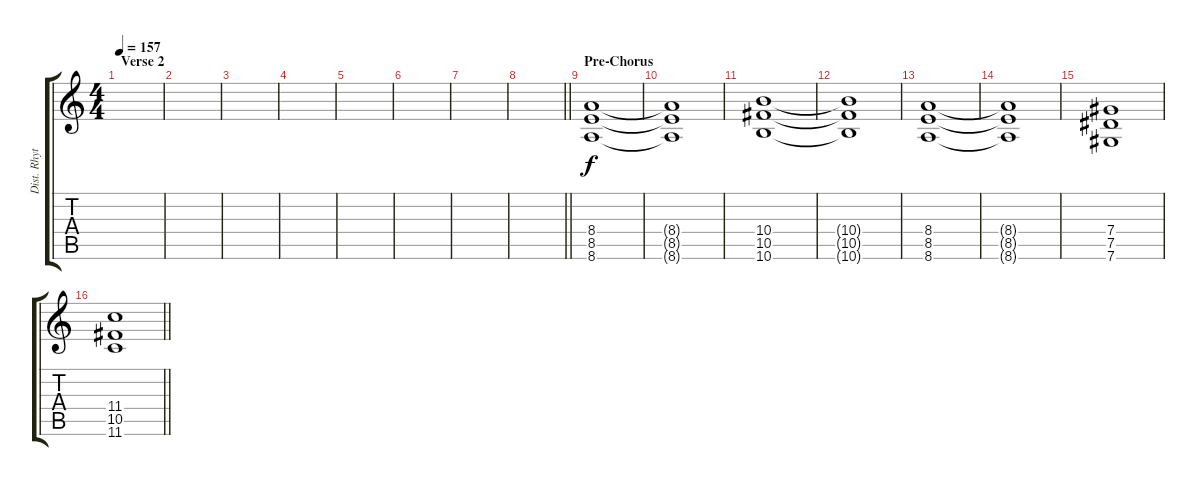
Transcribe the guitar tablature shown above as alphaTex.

\track ("Dist. Rhytm Guitar [L]" "Dist. Rhyt") {instrument distortionguitar}
\staff {score tabs}
\tuning (Eb4 Bb3 Gb3 Db3 Ab2 Db2) {hide}
\ts (4 4)
\section ("" "Verse 2")
\tempo 157
\clef g2
\ks c
|
|
|
|
|
|
|
\barLineRight lightlight
|
\section ("" "Pre-Chorus")
(8.4 8.5 8.6).1 |
(8.4{t} 8.5{t} 8.6{t}).1 |
(10.4 10.5 10.6).1 |
(10.4{t} 10.5{t} 10.6{t}).1 |
(8.4 8.5 8.6).1 |
(8.4{t} 8.5{t} 8.6{t}).1 |
(7.4 7.5 7.6).1 |
\barLineRight lightlight
(11.4 10.5 11.6).1
